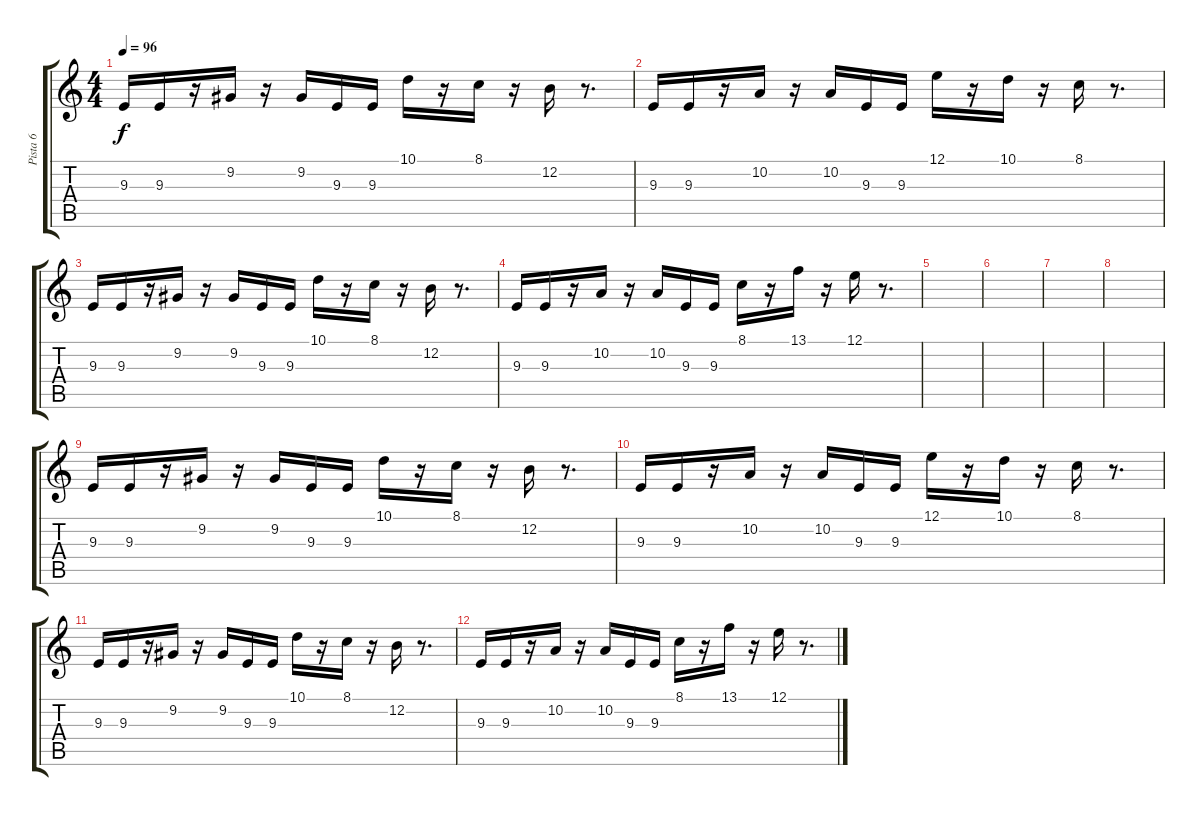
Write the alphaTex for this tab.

\track ("Pista 6" "Pista 6") {instrument churchorgan}
\staff {score tabs}
\tuning (E4 B3 G3 D3 A2 E2) {hide}
\ts (4 4)
\tempo 96
\clef g2
\ks c
9.3.16{dy f} 9.3.16 r.16 9.2.16 r.16 9.2.16 9.3.16 9.3.16 10.1.16 r.16 8.1.16 r.16 12.2.16 r.8{d} |
9.3.16 9.3.16 r.16 10.2.16 r.16 10.2.16 9.3.16 9.3.16 12.1.16 r.16 10.1.16 r.16 8.1.16 r.8{d} |
9.3.16 9.3.16 r.16 9.2.16 r.16 9.2.16 9.3.16 9.3.16 10.1.16 r.16 8.1.16 r.16 12.2.16 r.8{d} |
9.3.16 9.3.16 r.16 10.2.16 r.16 10.2.16 9.3.16 9.3.16 8.1.16 r.16 13.1.16 r.16 12.1.16 r.8{d} |
|
|
|
|
9.3.16 9.3.16 r.16 9.2.16 r.16 9.2.16 9.3.16 9.3.16 10.1.16 r.16 8.1.16 r.16 12.2.16 r.8{d} |
9.3.16 9.3.16 r.16 10.2.16 r.16 10.2.16 9.3.16 9.3.16 12.1.16 r.16 10.1.16 r.16 8.1.16 r.8{d} |
9.3.16 9.3.16 r.16 9.2.16 r.16 9.2.16 9.3.16 9.3.16 10.1.16 r.16 8.1.16 r.16 12.2.16 r.8{d} |
9.3.16 9.3.16 r.16 10.2.16 r.16 10.2.16 9.3.16 9.3.16 8.1.16 r.16 13.1.16 r.16 12.1.16 r.8{d}
